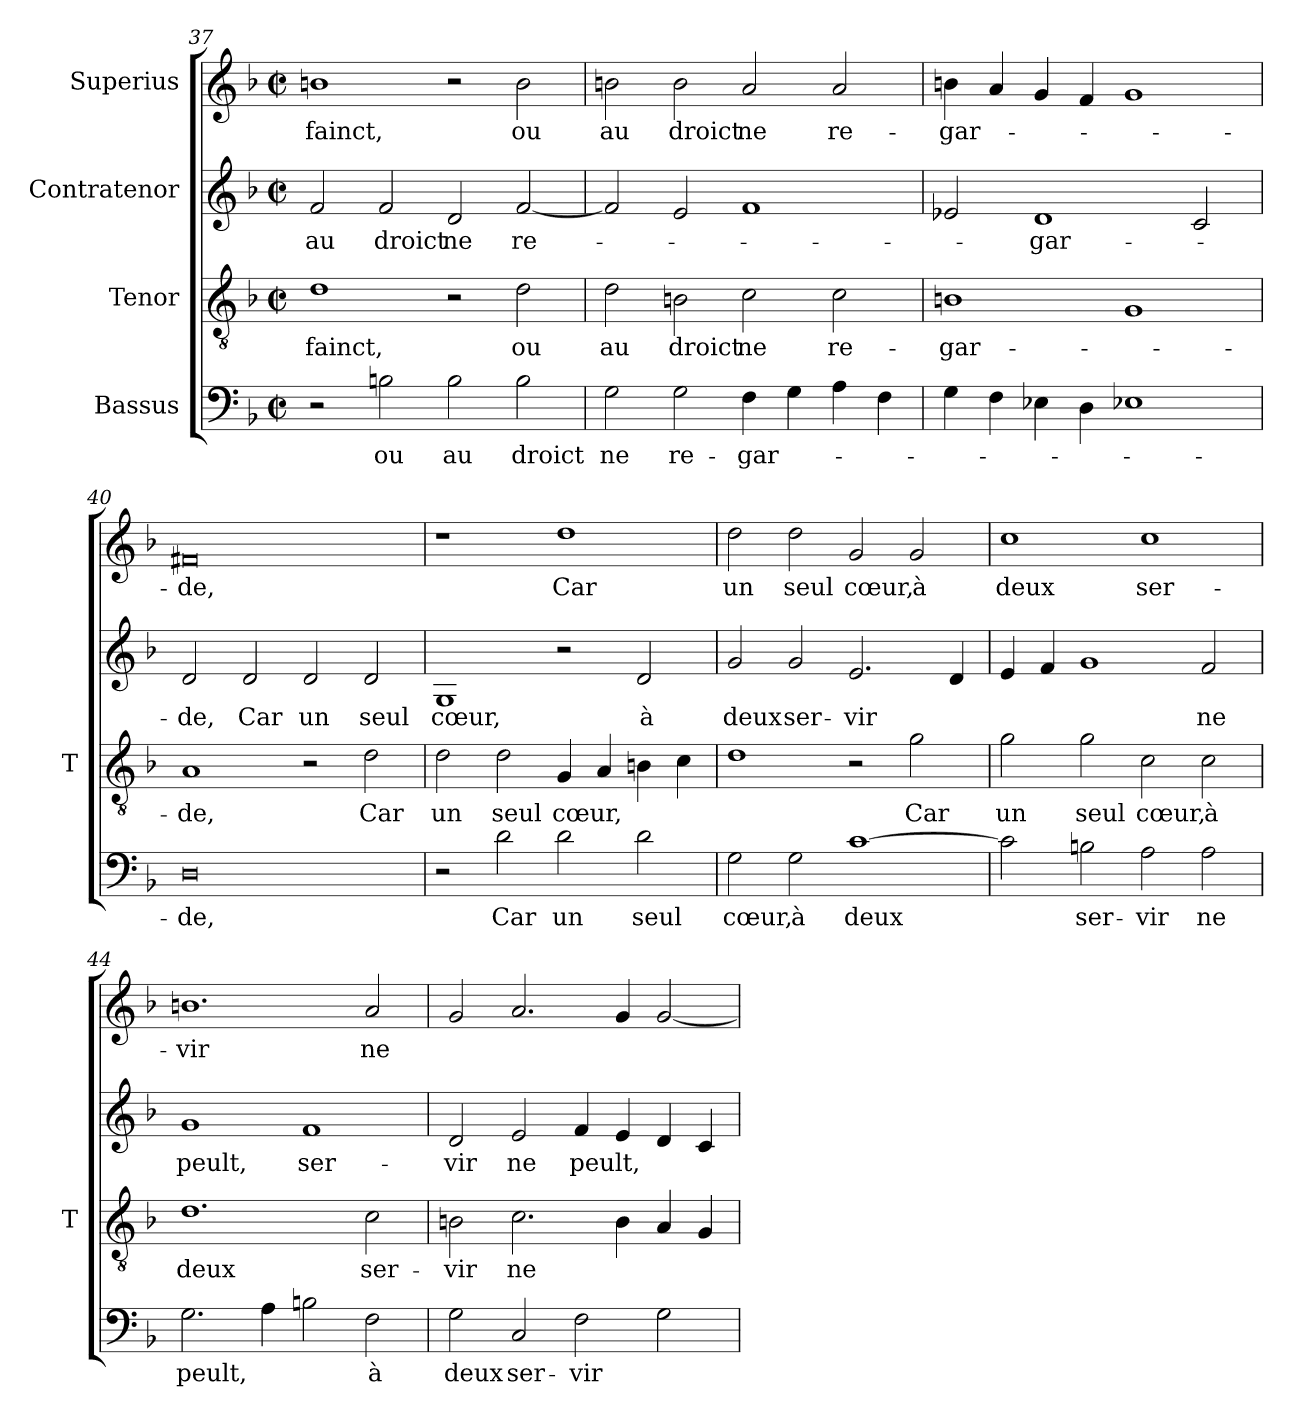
**kern	**text	**kern	**text	**kern	**text	**kern	**text
*part4	*part4	*part3	*part3	*part2	*part2	*part1	*part1
*staff4	*staff4	*staff3	*staff3	*staff2	*staff2	*staff1	*staff1
*I"Bassus	*	*I"Tenor	*	*I"Contratenor	*	*I"Superius	*
*	*	*I'T	*	*	*	*	*
*clefF4	*	*clefGv2	*	*clefG2	*	*clefG2	*
*k[b-]	*	*k[b-]	*	*k[b-]	*	*k[b-]	*
*F:	*	*F:	*	*F:	*	*F:	*
*M2/2	*	*M2/2	*	*M2/2	*	*M2/2	*
*met(c|)	*	*met(c|)	*	*met(c|)	*	*met(c|)	*
=37	=37	=37	=37	=37	=37	=37	=37
2r	.	1d	-fainct,	2f	-au	1b	-fainct,
2B	-ou	.	.	2f	-droict	.	.
2B	-au	2r	.	2d	-ne	2r	.
2B	-droict	2d	-ou	[2f	re-	2b	-ou
=38	=38	=38	=38	=38	=38	=38	=38
2G	-ne	2d	-au	2f]	.	2b	-au
2G	re-	2B	-droict	2e	.	2b	-droict
4F	gar-	2c	-ne	1f	.	2a	-ne
4G	.	.	.	.	.	.	.
4A	.	2c	re-	.	.	2a	re-
4F	.	.	.	.	.	.	.
=39	=39	=39	=39	=39	=39	=39	=39
4G	.	1B	gar-	2e-X	.	4b	gar-
4F	.	.	.	.	.	4a	.
4E-X	.	.	.	1d	gar-	4g	.
4D	.	.	.	.	.	4f	.
1E-X	.	1G	.	.	.	1g	.
.	.	.	.	2c	.	.	.
=40	=40	=40	=40	=40	=40	=40	=40
0D	-de,	1A	-de,	2d	-de,	0f#X	-de,
.	.	.	.	2d	-Car	.	.
.	.	2r	.	2d	-un	.	.
.	.	2d	-Car	2d	-seul	.	.
!!LO:PB:g=z
=41	=41	=41	=41	=41	=41	=41	=41
2r	.	2d	-un	1G	-cœur,	1r	.
2d	-Car	2d	-seul	.	.	.	.
2d	-un	4G	-cœur,	2r	.	1dd	-Car
.	.	4A	.	.	.	.	.
2d	-seul	4B	.	2d	-à	.	.
.	.	4c	.	.	.	.	.
=42	=42	=42	=42	=42	=42	=42	=42
2G	-cœur,	1d	.	2g	-deux	2dd	-un
2G	-à	.	.	2g	ser-	2dd	-seul
[1c	-deux	2r	.	2.e	-vir	2g	-cœur,
.	.	2g	-Car	.	.	2g	-à
.	.	.	.	4d	.	.	.
=43	=43	=43	=43	=43	=43	=43	=43
2c]	.	2g	-un	4e	.	1cc	-deux
.	.	.	.	4f	.	.	.
2B	ser-	2g	-seul	1g	.	.	.
2A	-vir	2c	-cœur,	.	.	1cc	ser-
2A	-ne	2c	-à	2f	-ne	.	.
=44	=44	=44	=44	=44	=44	=44	=44
2.G	-peult,	1.d	-deux	1g	-peult,	1.b	-vir
4A	.	.	.	.	.	.	.
2B	.	.	.	1f	ser-	.	.
2F	-à	2c	ser-	.	.	2a	-ne
!!LO:LB:g=z
=45	=45	=45	=45	=45	=45	=45	=45
2G	-deux	2B	-vir	2d	-vir	2g	.
2C	ser-	2.c	-ne	2e	-ne	2.a	.
2F	-vir	.	.	4f	-peult,	.	.
.	.	4B	.	4e	.	4g	.
2G	.	4A	.	4d	.	[2g	.
.	.	4G	.	4c	.	.	.
=	=	=	=	=	=	=	=
*-	*-	*-	*-	*-	*-	*-	*-
